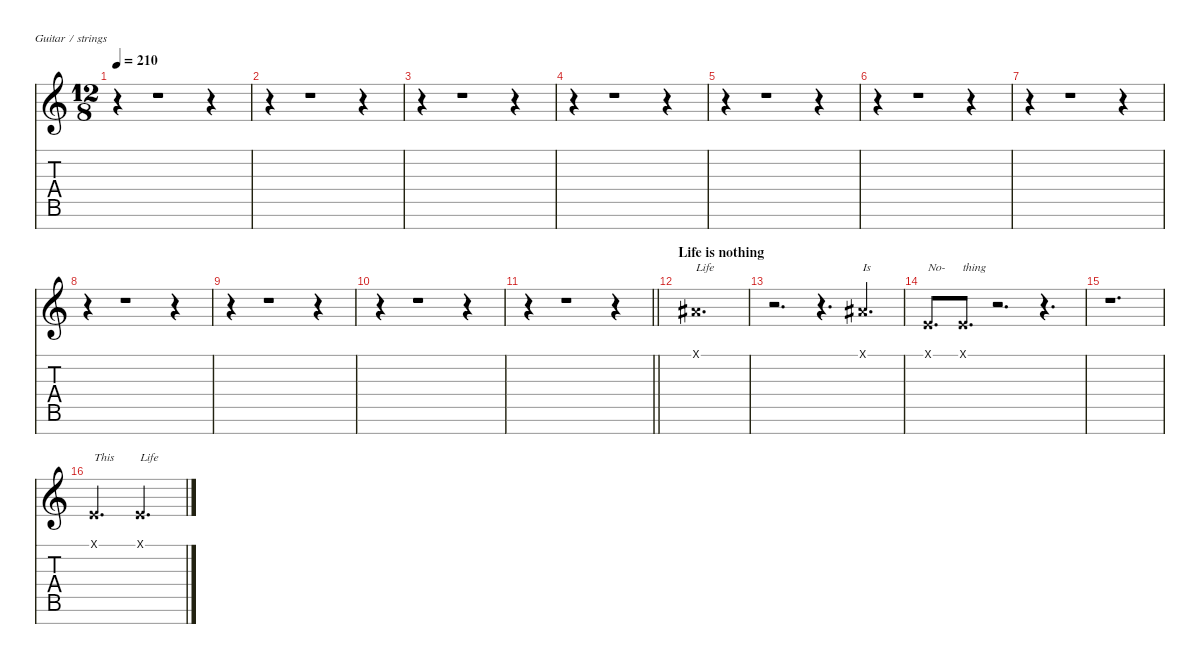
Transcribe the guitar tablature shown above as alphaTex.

\defaultSystemsLayout 4
\hideDynamics
\bracketExtendMode nobrackets
\singleTrackTrackNamePolicy hidden
\multiTrackTrackNamePolicy hidden
\firstSystemTrackNameMode fullname
\firstSystemTrackNameOrientation horizontal
\otherSystemsTrackNameOrientation horizontal
\track ("Singing (or screaming)" "chr.") {instrument choiraahs}
\staff {score tabs}
\tuning (E4 B3 G3 D3 A2 E2 B1)
\ts (12 8)
\tempo 210
\clef g2
\ks c
r.4{dy f} r.1 r.4 |
r.4 r.1 r.4 |
r.4 r.1 r.4 |
r.4 r.1 r.4 |
r.4 r.1 r.4 |
r.4 r.1 r.4 |
r.4 r.1 r.4 |
r.4 r.1 r.4 |
r.4 r.1 r.4 |
r.4 r.1 r.4 |
\barLineRight lightlight
r.4 r.1 r.4 |
\section ("" "Life is nothing")
6.1{x acc #}.1{d txt "Life"} |
r.2{d} r.4{d} 6.1{x acc #}.4{d txt "Is"} |
0.1{x}.8{d txt "No-"} 0.1{x}.8{d txt "thing"} r.2{d} r.4{d} |
r.1{d} |
0.1{x}.2{d txt "This"} 0.1{x}.2{d txt "Life"}
